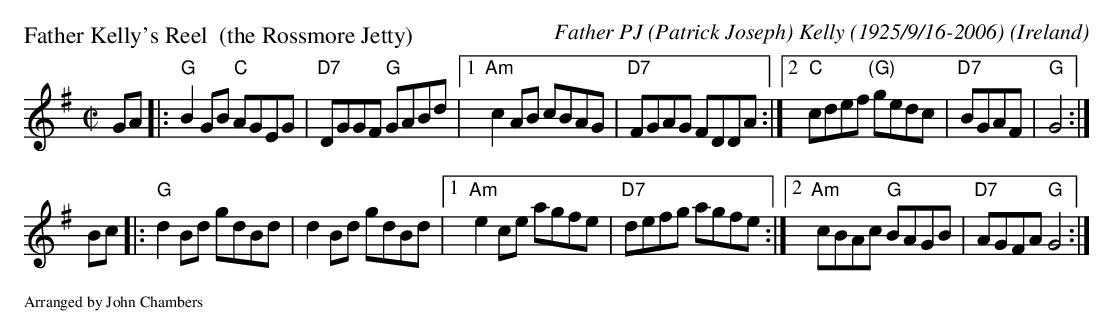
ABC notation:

X:1
P: Father Kelly's Reel  (the Rossmore Jetty)
C: Father PJ (Patrick Joseph) Kelly (1925/9/16-2006)
O: Ireland
M: C|
L: 1/8
K: G
GA \
|: "G"B2GB "C"AGEG | "D7"DGGF "G"GABd |\
[1 "Am"c2AB cBAG | "D7"FGAG FDDA :|\
[2 "C"cdef "(G)"gedc | "D7"BGAF | "G"G4 :|
Bc \
|: "G"d2Bd gdBd | d2Bd gdBd |\
[1 "Am"e2ce agfe | "D7"defg agfe :|\
[2 "Am"cBAc "G"BAGB | "D7"AGFA "G"G4 :|
